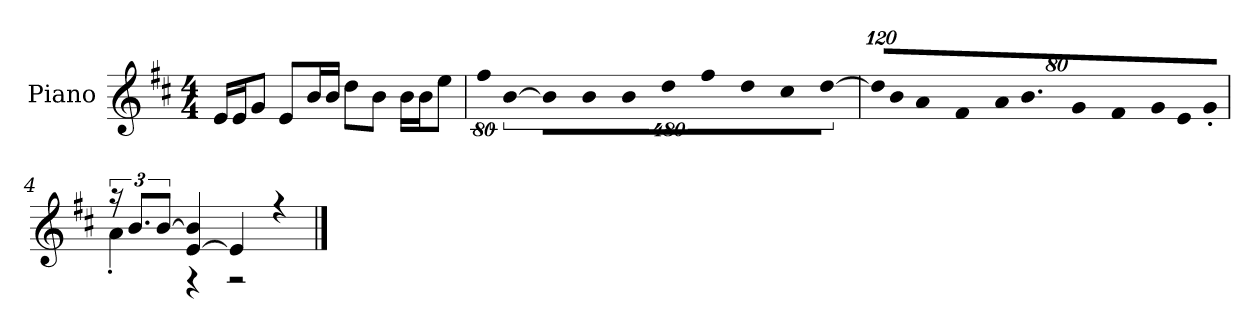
**kern
*part1
*staff1
*I"Piano
*I'P-no
*clefG2
*k[f#c#]
*M4/4
*MM90
=1
16e/LL
16e/J
8g/J
8e/L
16b/L
16b/JJ
8dd\L
8b\J
16b\LL
16b\J
8ee\J
=2
!LO:N:vis=8
640%71ff#\
!LO:N:vis=4
[1920%427b\
!LO:N:vis=16
1920%107b\LL]
!LO:N:vis=16
1920%107b\J
!LO:N:vis=8
640%71b\
!LO:N:vis=8
640%71dd\
!LO:N:vis=8
640%71ff#\
!LO:N:vis=16
1920%107dd\L
!LO:N:vis=16
1920%107cc#\J
!LO:N:vis=8
[640%71dd\J
=3
*Xbrackettup
!LO:N:vis=16
1920%107dd/KL]
!LO:N:vis=8
640%71b/
!LO:N:vis=16
1920%107a/L
!LO:N:vis=16
1920%107f#/J
!LO:N:vis=8
640%71a/
9.b/
!LO:N:vis=16
1920%107g/L
!LO:N:vis=16
1920%107f#/J
!LO:N:vis=8
640%71g/
!LO:N:vis=8
640%71e/
!LO:N:vis=8
640%71g'/J
=4
*brackettup
*^
24r	4a'\
12.b/L	.
[12b/J	.
[4e/ 4b/]	4r
4e/]	2r
4r	.
*v	*v
==
*-
